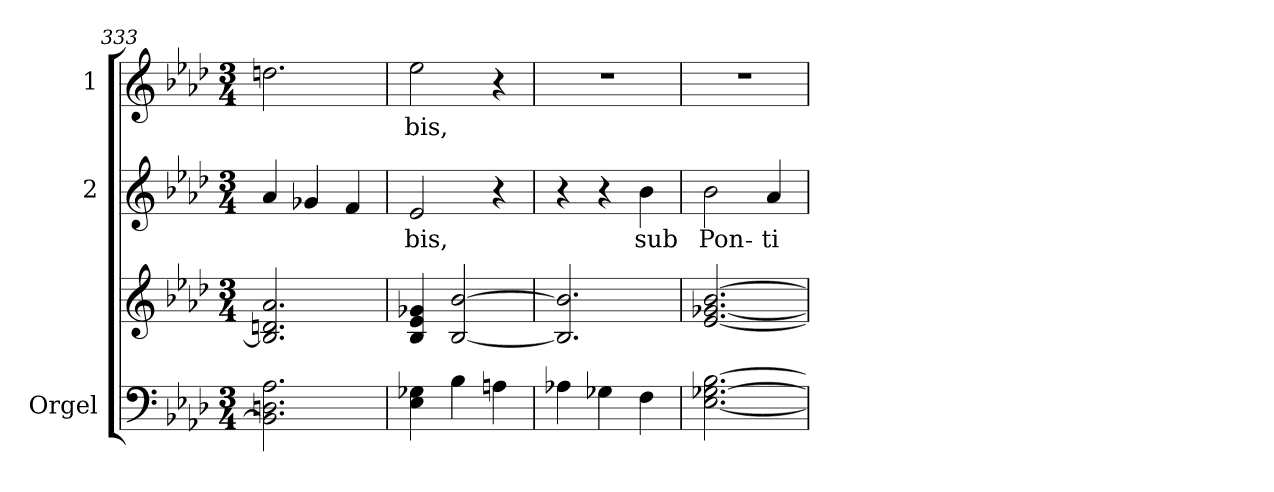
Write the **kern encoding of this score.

**kern	**kern	**kern	**text	**kern	**text
*part3	*part3	*part2	*part2	*part1	*part1
*staff4	*staff3	*staff2	*staff2	*staff1	*staff1
*I"Orgel	*	*I"2	*	*I"1	*
*I'Org.	*	*	*	*	*
*clefF4	*clefG2	*clefG2	*	*clefG2	*
*k[b-e-a-d-]	*k[b-e-a-d-]	*k[b-e-a-d-]	*	*k[b-e-a-d-]	*
*A-:	*A-:	*A-:	*	*A-:	*
*M3/4	*M3/4	*M3/4	*	*M3/4	*
=333	=333	=333	=333	=333	=333
2.BB-\] 2.Dn\ 2.A-\	2.B-/] 2.dn/ 2.a-/	4a-/	.	2.ddn\	.
.	.	4g-X/	.	.	.
.	.	4f/	.	.	.
=334	=334	=334	=334	=334	=334
!	!	!	!LO:LY:b	!	!LO:LY:b
4E-\ 4G-X\	4B-/ 4e-/ 4g-X/	2e-/	-bis,	2ee-\	-bis,
4B-\	[2B-/ [2b-/	.	.	.	.
4An\	.	4r	.	4r	.
=335	=335	=335	=335	=335	=335
4A-X\	2.B-/] 2.b-/]	4r	.	2.r	.
4G-X\	.	4r	.	.	.
!	!	!	!LO:LY:b	!	!
4F\	.	4b-\	sub	.	.
=336	=336	=336	=336	=336	=336
!	!	!	!LO:LY:b	!	!
[2.E-\ [2.G-X\ [2.B-\	[2.e-/ [2.g-X/ [2.b-/	2b-\	Pon-	2.r	.
!	!	!	!LO:LY:b	!	!
.	.	4a-/	-ti-	.	.
=	=	=	=	=	=
*-	*-	*-	*-	*-	*-
